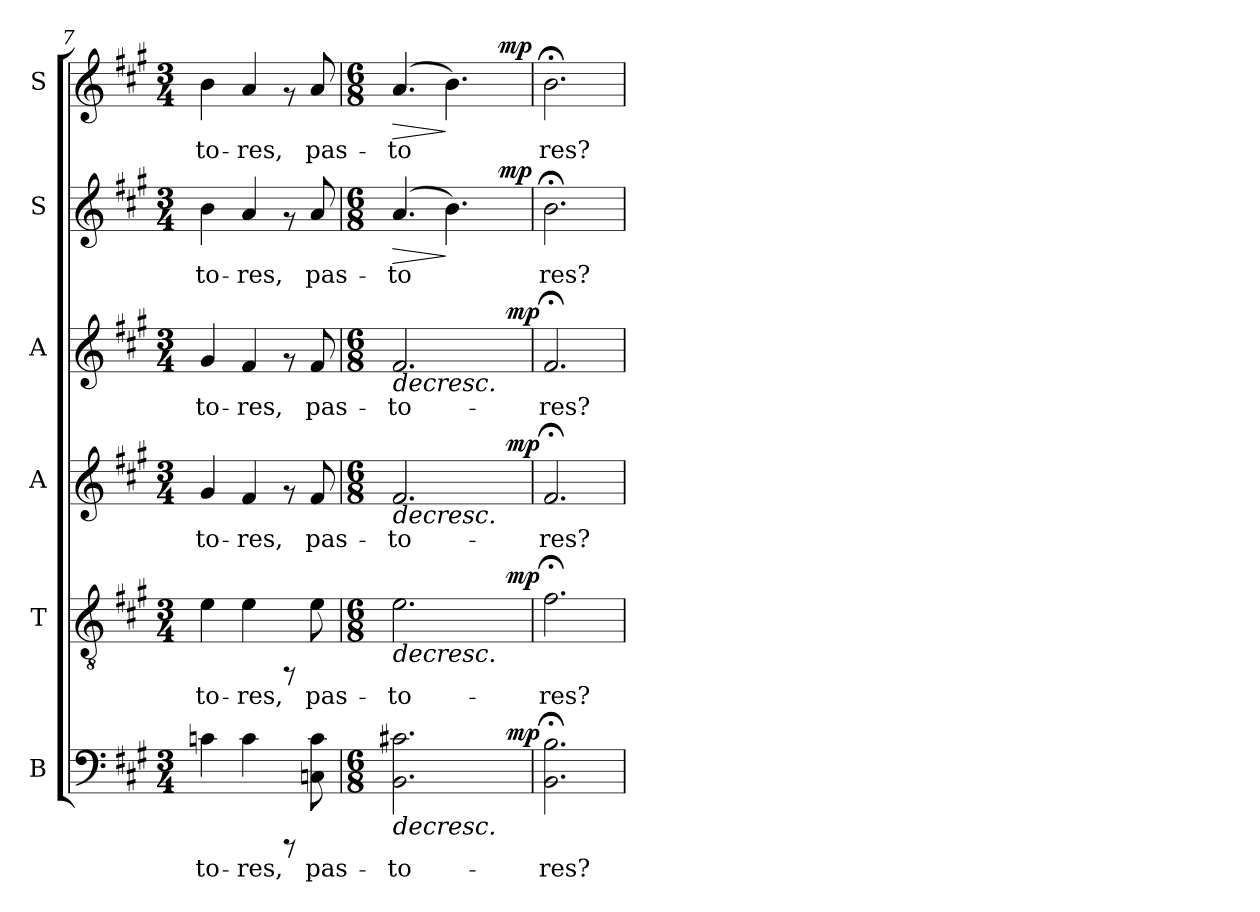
**kern	**text	**dynam	**kern	**text	**dynam	**kern	**text	**dynam	**kern	**text	**dynam	**kern	**text	**dynam	**kern	**text	**dynam
*part6	*part6	*part6	*part5	*part5	*part5	*part4	*part4	*part4	*part3	*part3	*part3	*part2	*part2	*part2	*part1	*part1	*part1
*staff6	*staff6	*staff6	*staff5	*staff5	*staff5	*staff4	*staff4	*staff4	*staff3	*staff3	*staff3	*staff2	*staff2	*staff2	*staff1	*staff1	*staff1
*I"B	*	*	*I"T	*	*	*I"A	*	*	*I"A	*	*	*I"S	*	*	*I"S	*	*
*I'B	*	*	*I'T	*	*	*I'A	*	*	*I'A	*	*	*I'S	*	*	*I'S	*	*
*clefF4	*	*	*clefGv2	*	*	*clefG2	*	*	*clefG2	*	*	*clefG2	*	*	*clefG2	*	*
*k[f#c#g#]	*	*	*k[f#c#g#]	*	*	*k[f#c#g#]	*	*	*k[f#c#g#]	*	*	*k[f#c#g#]	*	*	*k[f#c#g#]	*	*
*A:	*	*	*A:	*	*	*A:	*	*	*A:	*	*	*A:	*	*	*A:	*	*
*M3/4	*	*	*M3/4	*	*	*M3/4	*	*	*M3/4	*	*	*M3/4	*	*	*M3/4	*	*
=7	=7	=7	=7	=7	=7	=7	=7	=7	=7	=7	=7	=7	=7	=7	=7	=7	=7
!	!LO:LY:b:cj	!	!	!LO:LY:b:cj	!	!	!LO:LY:b:cj	!	!	!LO:LY:b:cj	!	!	!LO:LY:b:cj	!	!	!LO:LY:b:cj	!
4cn\	-to-	.	4e\	-to-	.	4g#/	-to-	.	4g#/	-to-	.	4b\	-to-	.	4b\	-to-	.
!	!LO:LY:b:cj	!	!	!LO:LY:b:cj	!	!	!LO:LY:b:cj	!	!	!LO:LY:b:cj	!	!	!LO:LY:b:cj	!	!	!LO:LY:b:cj	!
4c\	-res,	.	4e\	-res,	.	4f#/	-res,	.	4f#/	-res,	.	4a/	-res,	.	4a/	-res,	.
8rCCC	.	.	8rFF	.	.	8rf	.	.	8rf	.	.	8rf	.	.	8rf	.	.
!	!LO:LY:b:cj	!	!	!LO:LY:b:cj	!	!	!LO:LY:b:cj	!	!	!LO:LY:b:cj	!	!	!LO:LY:b:cj	!	!	!LO:LY:b:cj	!
8c\ 8Cn\	pas-	.	8e\	pas-	.	8f#/	pas-	.	8f#/	pas-	.	8a/	pas-	.	8a/	pas-	.
=8	=8	=8	=8	=8	=8	=8	=8	=8	=8	=8	=8	=8	=8	=8	=8	=8	=8
*M6/8	*	*	*M6/8	*	*	*M6/8	*	*	*M6/8	*	*	*M6/8	*	*	*M6/8	*	*
!	!LO:LY:b:cj	!LO:HP:b	!	!LO:LY:b:cj	!LO:HP:b	!	!LO:LY:b:cj	!LO:HP:b	!	!LO:LY:b:cj	!LO:HP:b	!	!LO:LY:b:cj	!LO:HP:b	!	!LO:LY:b:cj	!LO:HP:b
*^	*	*	*^	*	*	*^	*	*	*^	*	*	*^	*	*	*^	*	*
2.c#X\ 2.BB\	2ryy	-to-	>	2.e\	2ryy	-to-	>	2.f#/	2ryy	-to-	>	2.f#/	2ryy	-to-	>	(>4.a/	2ryy	-to-	>	(>4.a/	2ryy	-to-	>
!	!	!	!	!	!	!	!	!	!	!	!	!	!	!	!	!	!	!LO:LY:b:cj	!	!	!	!LO:LY:b:cj	!
.	.	.	.	.	.	.	.	.	.	.	.	.	.	.	.	4.b\)	.	--	]	4.b\)	.	--	]
.	8ryy	.	.	.	8ryy	.	.	.	8ryy	.	.	.	8ryy	.	.	.	8ryy	.	.	.	8ryy	.	.
!	!	!	!	!	!	!	!	!	!	!	!	!	!	!	!	!	!	!	!LO:DY:b	!	!	!	!LO:DY:b
.	64ryy	.	.	.	64ryy	.	.	.	64ryy	.	.	.	64ryy	.	.	.	8ryy	.	mp	.	8ryy	.	mp
!	!	!	!LO:DY:b	!	!	!	!LO:DY:b	!	!	!	!LO:DY:b	!	!	!	!LO:DY:b	!	!	!	!	!	!	!	!
.	16..ryy	.	mp	.	16..ryy	.	mp	.	16..ryy	.	mp	.	16..ryy	.	mp	.	.	.	.	.	.	.	.
.	.	.	]	.	.	.	]	.	.	.	]	.	.	.	]	.	.	.	.	.	.	.	.
=9	=9	=9	=9	=9	=9	=9	=9	=9	=9	=9	=9	=9	=9	=9	=9	=9	=9	=9	=9	=9	=9	=9	=9
!	!	!LO:LY:b:cj	!	!	!	!LO:LY:b:cj	!	!	!	!LO:LY:b:cj	!	!	!	!LO:LY:b:cj	!	!	!	!LO:LY:b:cj	!	!	!	!LO:LY:b:cj	!
*v	*v	*	*	*	*	*	*	*v	*v	*	*	*v	*v	*	*	*v	*v	*	*	*v	*v	*	*
*	*	*	*v	*v	*	*	*	*	*	*	*	*	*	*	*	*	*	*
2.B\;< 2.BB\;<	-res?	.	2.f#;<\	-res?	.	2.f#;</	-res?	.	2.f#;</	-res?	.	2.b;<\	-res?	.	2.b;<\	-res?	.
=	=	=	=	=	=	=	=	=	=	=	=	=	=	=	=	=	=
*-	*-	*-	*-	*-	*-	*-	*-	*-	*-	*-	*-	*-	*-	*-	*-	*-	*-
